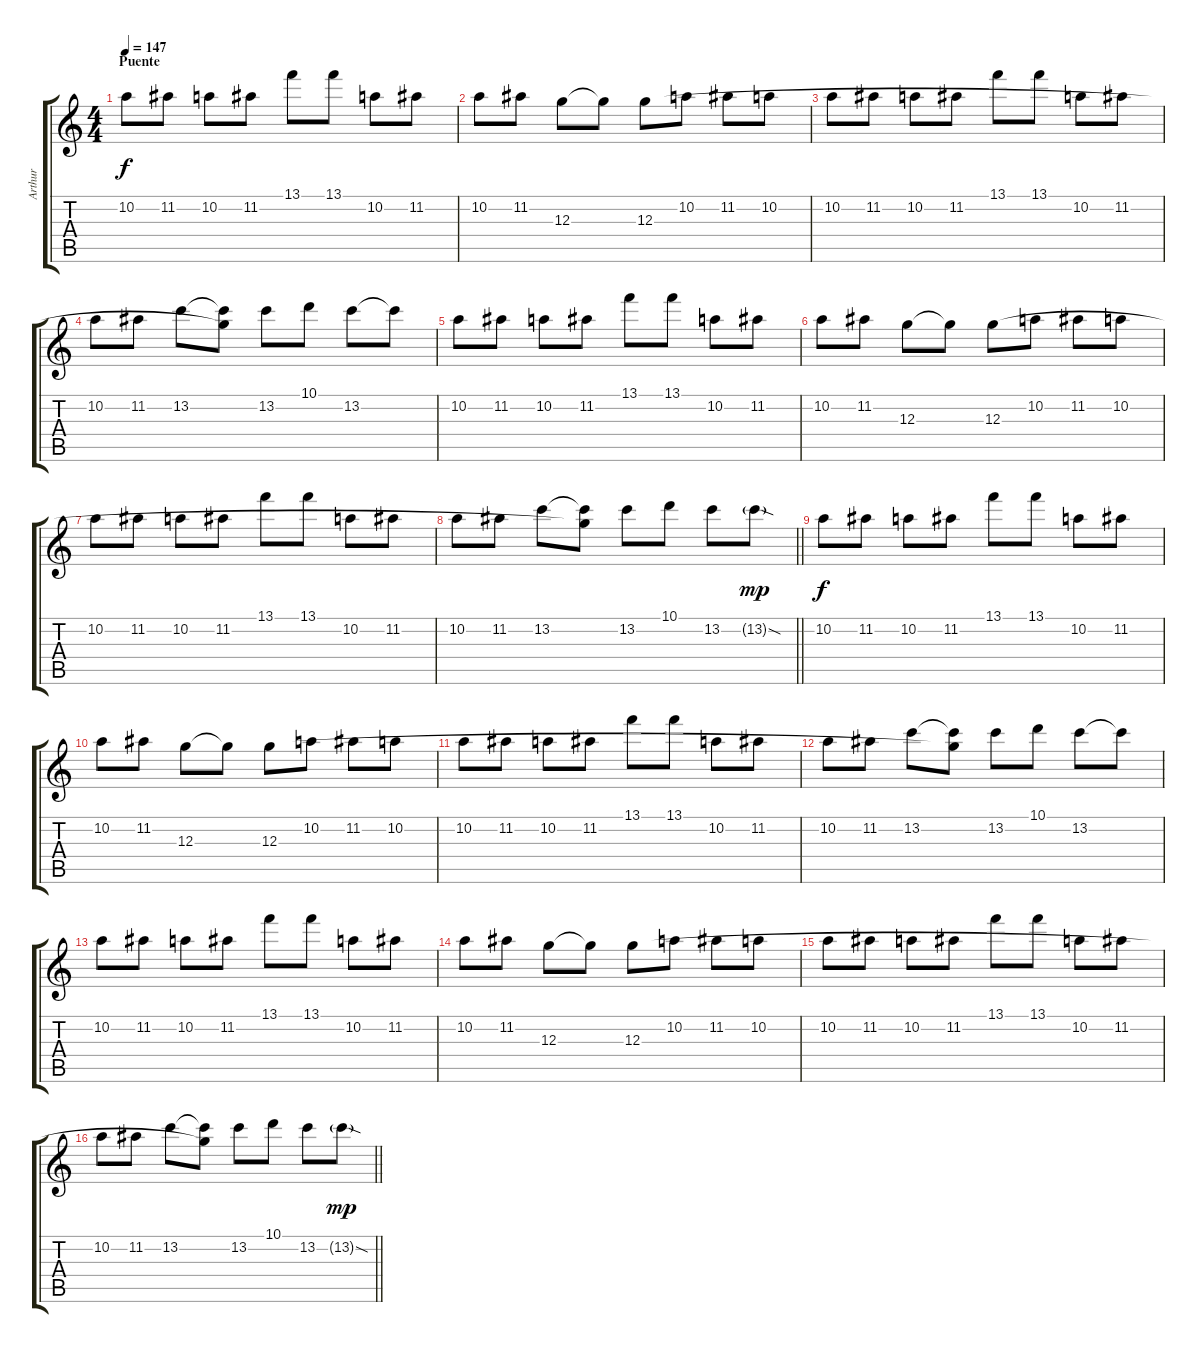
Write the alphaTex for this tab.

\track ("Arthur" "Arthur") {instrument distortionguitar}
\staff {score tabs}
\tuning (E4 B3 G3 D3 A2 E2) {hide}
\ts (4 4)
\section ("" "Puente")
\tempo 147
\clef g2
\ks c
10.2.8{dy f volume 10 balance 13 instrument distortionguitar} 11.2.8 10.2.8 11.2.8 13.1.8 13.1.8 10.2.8 11.2.8 |
10.2.8 11.2.8 12.3.8 12.3{t}.8 12.3.8 10.2.8 11.2.8 10.2.8 |
10.2.8 11.2.8 10.2.8 11.2.8 13.1.8 13.1.8 10.2.8 11.2.8 |
10.2.8 11.2.8 13.2.8 (13.2{t} 12.3{t}).8 13.2.8 10.1.8 13.2.8 13.2{t}.8 |
10.2.8 11.2.8 10.2.8 11.2.8 13.1.8 13.1.8 10.2.8 11.2.8 |
10.2.8 11.2.8 12.3.8 12.3{t}.8 12.3.8 10.2.8 11.2.8 10.2.8 |
10.2.8 11.2.8 10.2.8 11.2.8 13.1.8 13.1.8 10.2.8 11.2.8 |
\barLineRight lightlight
10.2.8 11.2.8 13.2.8 (13.2{t} 12.3{t}).8 13.2.8 10.1.8 13.2.8 13.2{sod g}.8{dy mp} |
10.2.8{dy f} 11.2.8 10.2.8 11.2.8 13.1.8 13.1.8 10.2.8 11.2.8 |
10.2.8 11.2.8 12.3.8 12.3{t}.8 12.3.8 10.2.8 11.2.8 10.2.8 |
10.2.8 11.2.8 10.2.8 11.2.8 13.1.8 13.1.8 10.2.8 11.2.8 |
10.2.8 11.2.8 13.2.8 (13.2{t} 12.3{t}).8 13.2.8 10.1.8 13.2.8 13.2{t}.8 |
10.2.8 11.2.8 10.2.8 11.2.8 13.1.8 13.1.8 10.2.8 11.2.8 |
10.2.8 11.2.8 12.3.8 12.3{t}.8 12.3.8 10.2.8 11.2.8 10.2.8 |
10.2.8 11.2.8 10.2.8 11.2.8 13.1.8 13.1.8 10.2.8 11.2.8 |
\barLineRight lightlight
10.2.8 11.2.8 13.2.8 (13.2{t} 12.3{t}).8 13.2.8 10.1.8 13.2.8 13.2{sod g}.8{dy mp}
